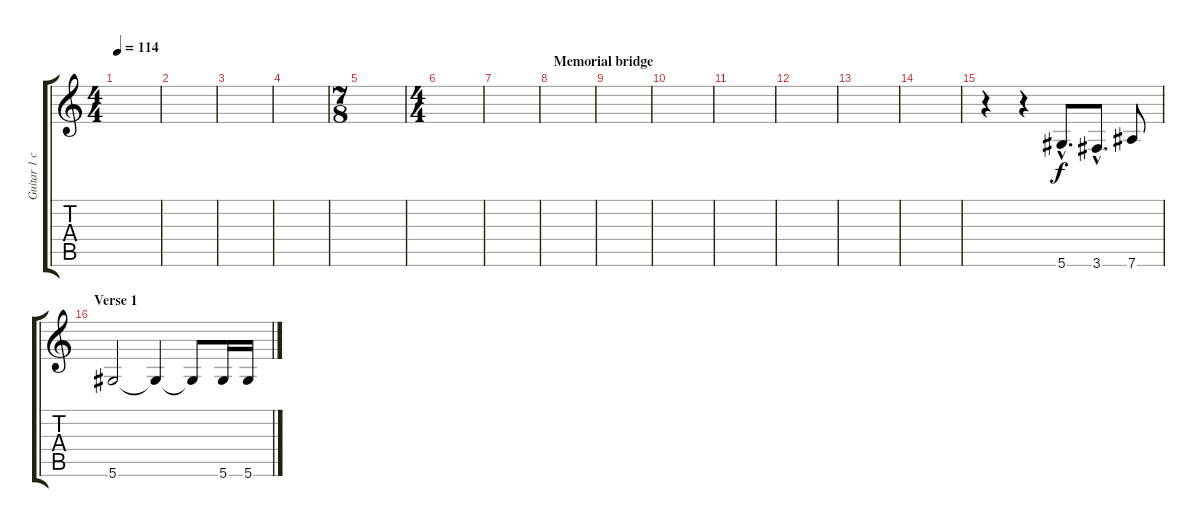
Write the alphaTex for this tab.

\track ("Guitar 1 c" "Guitar 1 c") {instrument electricguitarclean}
\staff {score tabs}
\tuning (Eb4 Bb3 Gb3 Db3 Ab2 Eb2) {hide}
\ts (4 4)
\tempo 114
\clef g2
\ks c
|
|
|
|
\ts (7 8)
|
\ts (4 4)
|
|
\section ("" "Memorial bridge")
|
|
|
|
|
|
|
r.4 r.4 5.6{hac}.8{d} 3.6{hac}.8{d} 7.6.8 |
\section ("" "Verse 1")
5.6.2 5.6{t}.4 5.6{t}.8 5.6.16 5.6.16
